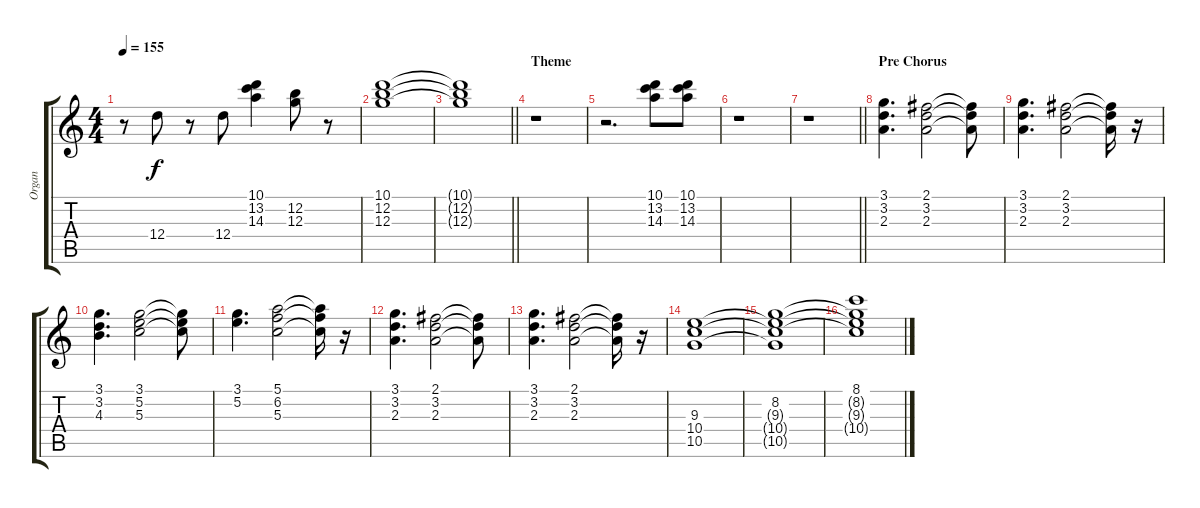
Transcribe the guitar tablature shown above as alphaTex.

\track ("Organ" "Organ") {instrument rockorgan}
\staff {score tabs}
\tuning (E5 B4 G4 D4 A3 E3) {hide}
\ts (4 4)
\tempo 155
\clef g2
\ks c
r.8{dy f} 12.4.8 r.8 12.4.8 (10.1 13.2 14.3).4 (12.2 12.3).8 r.8 |
(10.1 12.2 12.3).1 |
\barLineRight lightlight
(10.1{t} 12.2{t} 12.3{t}).1 |
\section ("" "Theme")
r.1 |
r.2{d} (10.1 13.2 14.3).8 (10.1 13.2 14.3).8 |
r.1 |
\barLineRight lightlight
r.1 |
\section ("" "Pre Chorus")
(3.1 3.2 2.3).4{d} (2.1 3.2 2.3).2 (2.1{t} 3.2{t} 2.3{t}).8 |
(3.1 3.2 2.3).4{d} (2.1 3.2 2.3).2 (2.1{t} 3.2{t} 2.3{t}).16 r.16 |
(3.1 3.2 4.3).4{d} (3.1 5.2 5.3).2 (3.1{t} 5.2{t} 5.3{t}).8 |
(3.1 5.2).4{d} (5.1 6.2 5.3).2 (5.1{t} 6.2{t} 5.3{t}).16 r.16 |
(3.1 3.2 2.3).4{d} (2.1 3.2 2.3).2 (2.1{t} 3.2{t} 2.3{t}).8 |
(3.1 3.2 2.3).4{d} (2.1 3.2 2.3).2 (2.1{t} 3.2{t} 2.3{t}).16 r.16 |
(9.3 10.4 10.5).1 |
(8.2 9.3{t} 10.4{t} 10.5{t}).1 |
(8.1 8.2{t} 9.3{t} 10.4{t}).1
